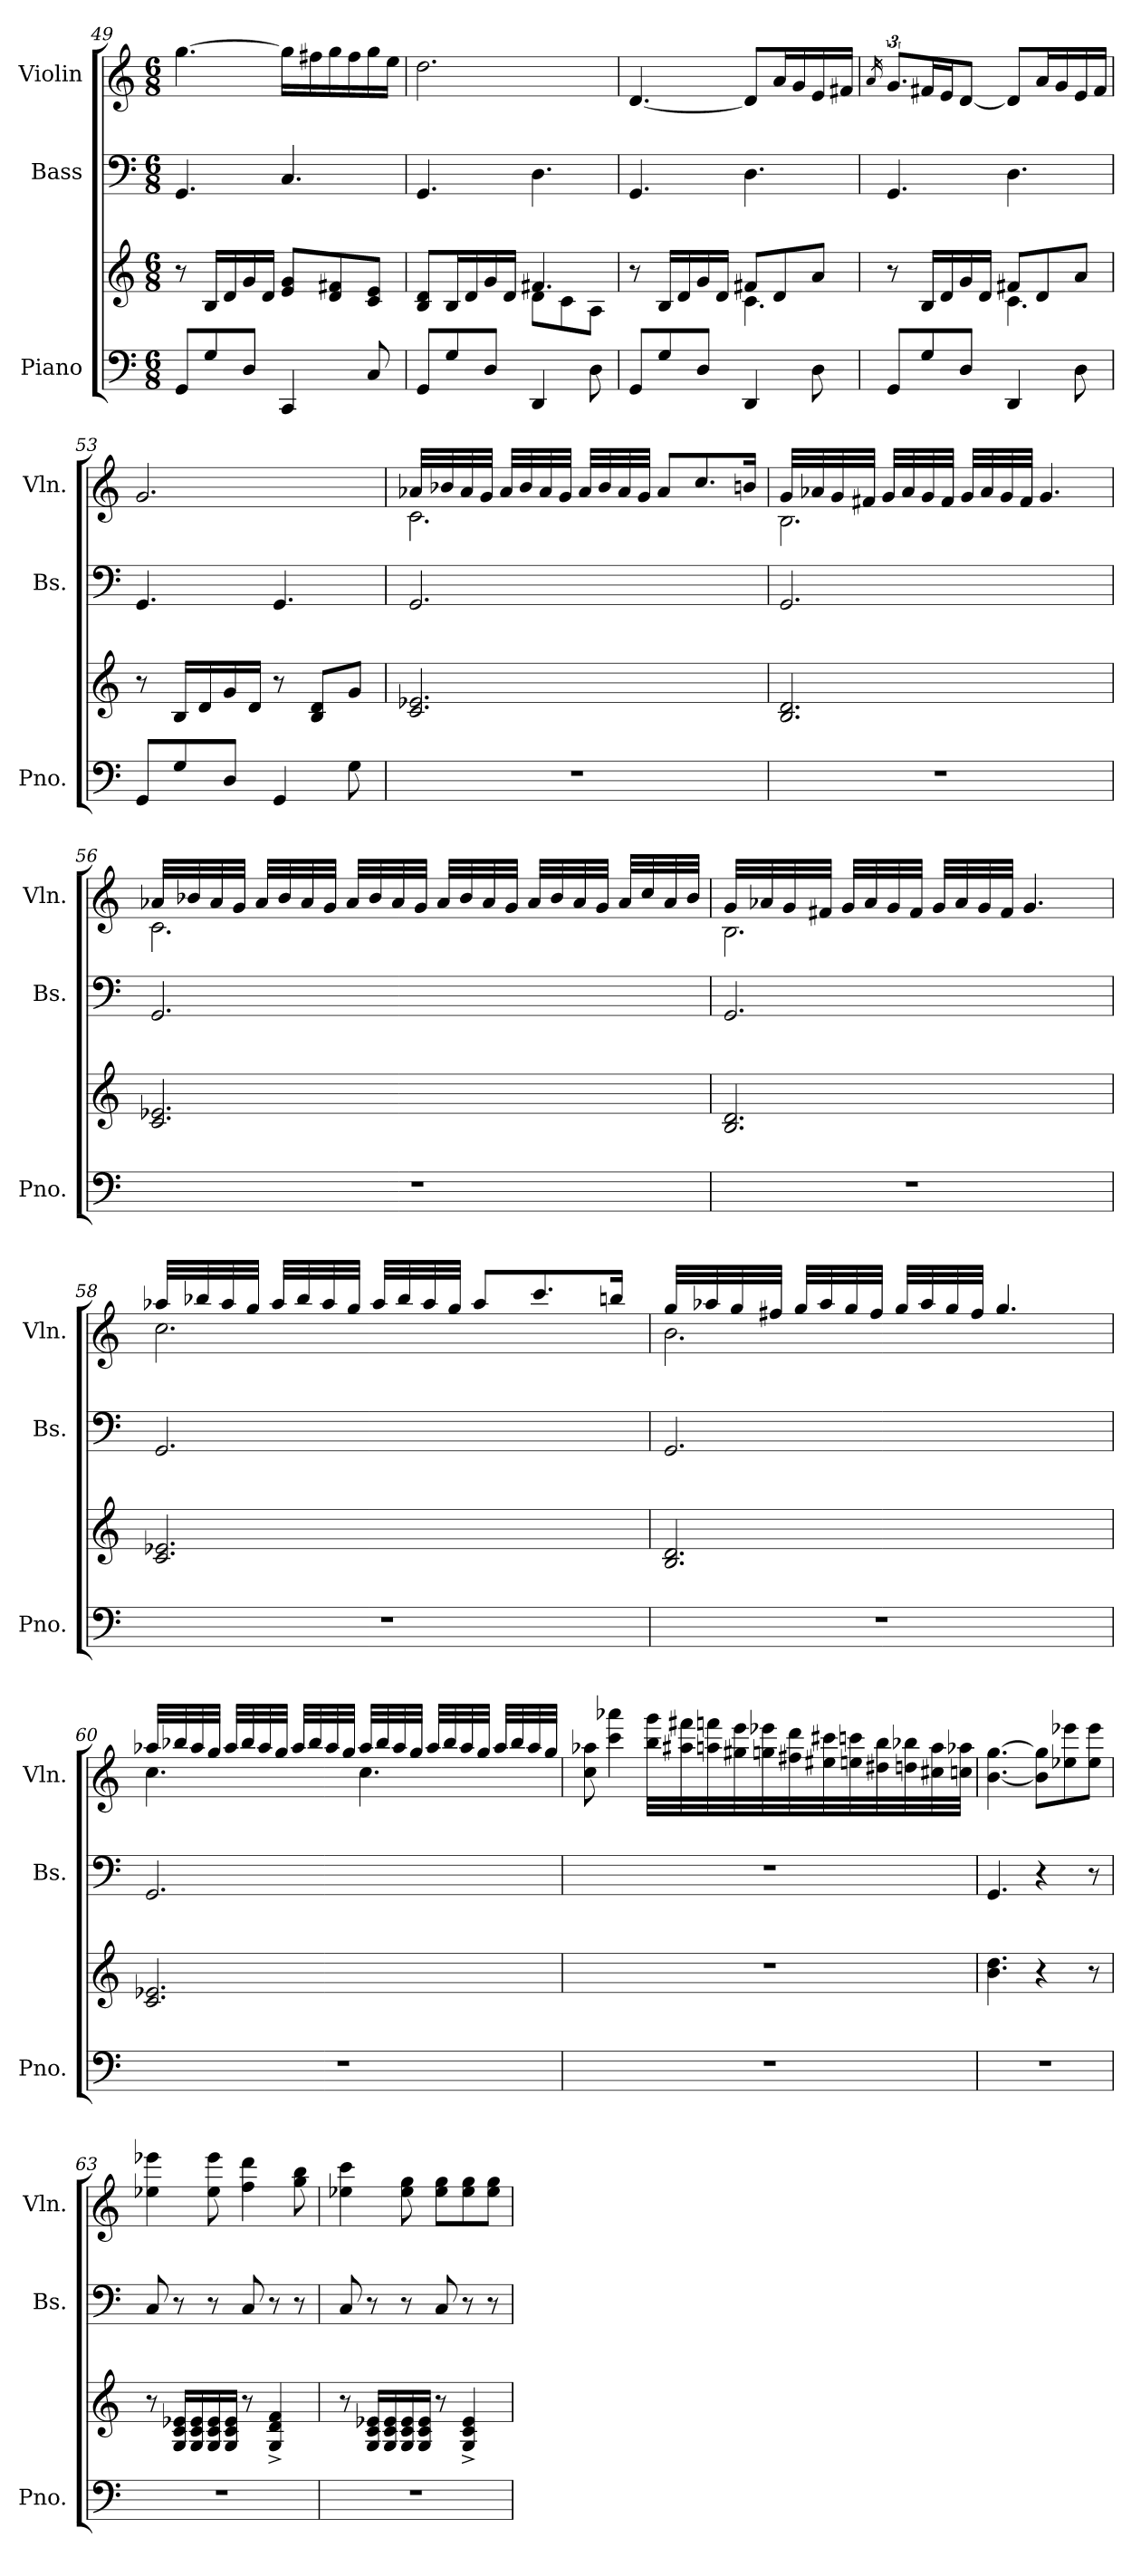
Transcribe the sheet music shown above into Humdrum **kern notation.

**kern	**kern	**kern	**kern
*part3	*part3	*part2	*part1
*staff4	*staff3	*staff2	*staff1
*I"Piano	*	*I"Bass	*I"Violin
*I'Pno.	*	*I'Bs.	*I'Vln.
*clefF4	*clefG2	*clefF4	*clefG2
*	*	*ITrd7c12	*
*k[]	*k[]	*k[]	*k[]
*C:	*C:	*C:	*C:
*M6/8	*M6/8	*M6/8	*M6/8
=49	=49	=49	=49
8GG/L	8r	4.GGG/	[4.gg\
8G/	16B/LL	.	.
.	16d/	.	.
8D/J	16g/	.	.
.	16d/JJ	.	.
4CC/	8e/ 8g/L	4.CC/	16gg\LL]
.	.	.	16ff#X\
.	8d/ 8f#X/	.	16gg\
.	.	.	16ff#\
8C/	8c/ 8e/J	.	16gg\
.	.	.	16ee\JJ
!!LO:LB:g=z
=50	=50	=50	=50
*	*^	*	*
8GG/L	8B/ 8d/L	4.ryy	4.GGG/	2.dd\
8G/	16B/L	.	.	.
.	16d/	.	.	.
8D/J	16g/	.	.	.
.	16d/JJ	.	.	.
4DD/	4.f#X/	8d\L	4.DD\	.
.	.	8c\	.	.
8D\	.	8A\J	.	.
=51	=51	=51	=51	=51
8GG/L	8r	4.ryy	4.GGG/	[4.d/
8G/	16B/LL	.	.	.
.	16d/	.	.	.
8D/J	16g/	.	.	.
.	16d/JJ	.	.	.
4DD/	8f#X/L	4.c\	4.DD\	8d/L]
.	8d/	.	.	16a/L
.	.	.	.	16g/
8D\	8a/J	.	.	16e/
.	.	.	.	16f#X/JJ
=52	=52	=52	=52	=52
.	.	.	.	16qa/
8GG/L	8r	4.ryy	4.GGG/	12.g/L
8G/	16B/LL	.	.	16f#X/L
.	16d/	.	.	16e/J
8D/J	16g/	.	.	[8d/J
.	16d/JJ	.	.	.
4DD/	8f#X/L	4.c\	4.DD\	8d/L]
.	8d/	.	.	16a/L
.	.	.	.	16g/
8D\	8a/J	.	.	16e/
.	.	.	.	16f#/JJ
*	*v	*v	*	*
=53	=53	=53	=53
8GG/L	8r	4.GGG/	2.g/
8G/	16B/LL	.	.
.	16d/	.	.
8D/J	16g/	.	.
.	16d/JJ	.	.
4GG/	8r	4.GGG/	.
.	8B/ 8d/L	.	.
8G\	8g/J	.	.
!!LO:PB:g=z
=54	=54	=54	=54
*	*	*	*^
2.r	2.c/ 2.e-X/	2.GGG/	32a-X/LLL	2.c\
.	.	.	32b-X/	.
.	.	.	32a-/	.
.	.	.	32g/JJJ	.
.	.	.	32a-/LLL	.
.	.	.	32b-/	.
.	.	.	32a-/	.
.	.	.	32g/JJJ	.
.	.	.	32a-/LLL	.
.	.	.	32b-/	.
.	.	.	32a-/	.
.	.	.	32g/JJJ	.
.	.	.	8a-/L	.
.	.	.	8.cc/	.
.	.	.	16bn/Jk	.
=55	=55	=55	=55	=55
2.r	2.B/ 2.d/	2.GGG/	32g/LLL	2.B\
.	.	.	32a-X/	.
.	.	.	32g/	.
.	.	.	32f#X/JJJ	.
.	.	.	32g/LLL	.
.	.	.	32a-/	.
.	.	.	32g/	.
.	.	.	32f#/JJJ	.
.	.	.	32g/LLL	.
.	.	.	32a-/	.
.	.	.	32g/	.
.	.	.	32f#/JJJ	.
.	.	.	4.g/	.
!!LO:LB:g=z	!!
=56	=56	=56	=56	=56
2.r	2.c/ 2.e-X/	2.GGG/	32a-X/LLL	2.c\
.	.	.	32b-X/	.
.	.	.	32a-/	.
.	.	.	32g/JJJ	.
.	.	.	32a-/LLL	.
.	.	.	32b-/	.
.	.	.	32a-/	.
.	.	.	32g/JJJ	.
.	.	.	32a-/LLL	.
.	.	.	32b-/	.
.	.	.	32a-/	.
.	.	.	32g/JJJ	.
.	.	.	32a-/LLL	.
.	.	.	32b-/	.
.	.	.	32a-/	.
.	.	.	32g/JJJ	.
.	.	.	32a-/LLL	.
.	.	.	32b-/	.
.	.	.	32a-/	.
.	.	.	32g/JJJ	.
.	.	.	32a-/LLL	.
.	.	.	32cc/	.
.	.	.	32a-/	.
.	.	.	32b-/JJJ	.
=57	=57	=57	=57	=57
2.r	2.B/ 2.d/	2.GGG/	32g/LLL	2.B\
.	.	.	32a-X/	.
.	.	.	32g/	.
.	.	.	32f#X/JJJ	.
.	.	.	32g/LLL	.
.	.	.	32a-/	.
.	.	.	32g/	.
.	.	.	32f#/JJJ	.
.	.	.	32g/LLL	.
.	.	.	32a-/	.
.	.	.	32g/	.
.	.	.	32f#/JJJ	.
.	.	.	4.g/	.
!!LO:LB:g=z	!!
=58	=58	=58	=58	=58
2.r	2.c/ 2.e-X/	2.GGG/	32aa-X/LLL	2.cc\
.	.	.	32bb-X/	.
.	.	.	32aa-/	.
.	.	.	32gg/JJJ	.
.	.	.	32aa-/LLL	.
.	.	.	32bb-/	.
.	.	.	32aa-/	.
.	.	.	32gg/JJJ	.
.	.	.	32aa-/LLL	.
.	.	.	32bb-/	.
.	.	.	32aa-/	.
.	.	.	32gg/JJJ	.
.	.	.	8aa-/L	.
.	.	.	8.ccc/	.
.	.	.	16bbn/Jk	.
=59	=59	=59	=59	=59
2.r	2.B/ 2.d/	2.GGG/	32gg/LLL	2.b\
.	.	.	32aa-X/	.
.	.	.	32gg/	.
.	.	.	32ff#X/JJJ	.
.	.	.	32gg/LLL	.
.	.	.	32aa-/	.
.	.	.	32gg/	.
.	.	.	32ff#/JJJ	.
.	.	.	32gg/LLL	.
.	.	.	32aa-/	.
.	.	.	32gg/	.
.	.	.	32ff#/JJJ	.
.	.	.	4.gg/	.
!!LO:LB:g=z	!!
=60	=60	=60	=60	=60
2.r	2.c/ 2.e-X/	2.GGG/	32aa-X/LLL	4.cc\
.	.	.	32bb-X/	.
.	.	.	32aa-/	.
.	.	.	32gg/JJJ	.
.	.	.	32aa-/LLL	.
.	.	.	32bb-/	.
.	.	.	32aa-/	.
.	.	.	32gg/JJJ	.
.	.	.	32aa-/LLL	.
.	.	.	32bb-/	.
.	.	.	32aa-/	.
.	.	.	32gg/JJJ	.
.	.	.	32aa-/LLL	4.cc\
.	.	.	32bb-/	.
.	.	.	32aa-/	.
.	.	.	32gg/JJJ	.
.	.	.	32aa-/LLL	.
.	.	.	32bb-/	.
.	.	.	32aa-/	.
.	.	.	32gg/JJJ	.
.	.	.	32aa-/LLL	.
.	.	.	32bb-/	.
.	.	.	32aa-/	.
.	.	.	32gg/JJJ	.
*	*	*	*v	*v
=61	=61	=61	=61
2.r	2.r	2.r	8cc\ 8aa-X\
.	.	.	4ccc\ 4aaa-X\
.	.	.	32bb\ 32ggg\LLL
.	.	.	32aa#X\ 32fff#X\
.	.	.	32aan\ 32fffn\
.	.	.	32gg#X\ 32eee\
.	.	.	32ggn\ 32eee-X\
.	.	.	32ff#X\ 32ddd\
.	.	.	32ee#X\ 32ccc#X\
.	.	.	32een\ 32cccn\
.	.	.	32dd#X\ 32bb\
.	.	.	32ddn\ 32bb-X\
.	.	.	32cc#X\ 32aa\
.	.	.	32ccn\ 32aa-X\JJJ
!!LO:PB:g=z
=62	=62	=62	=62
2.r	4.b\ 4.dd\	4.GGG/	[4.b\ [4.gg\
.	4r	4r	8b\] 8gg\]L
.	.	.	8ee-X\ 8eee-X\
.	8r	8r	8ee-\ 8eee-\J
=63	=63	=63	=63
2.r	8r	8CC/	4ee-X\ 4eee-X\
.	16G/ 16c/ 16e-X/LL	8r	.
.	16G/ 16c/ 16e-/	.	.
.	16G/ 16c/ 16e-/	8r	8ee-\ 8eee-\
.	16G/ 16c/ 16e-/JJ	.	.
.	8r	8CC/	4ff\ 4ddd\
.	4G/^< 4d/^< 4f/^<	8r	.
.	.	8r	8gg\ 8bb\
=64	=64	=64	=64
2.r	8r	8CC/	4ee-X\ 4ccc\
.	16G/ 16c/ 16e-X/LL	8r	.
.	16G/ 16c/ 16e-/	.	.
.	16G/ 16c/ 16e-/	8r	8ee-\ 8gg\
.	16G/ 16c/ 16e-/JJ	.	.
.	8r	8CC/	8ee-\ 8gg\L
.	4G/^< 4c/^< 4e-/^<	8r	8ee-\ 8gg\
.	.	8r	8ee-\ 8gg\J
=	=	=	=
*-	*-	*-	*-
